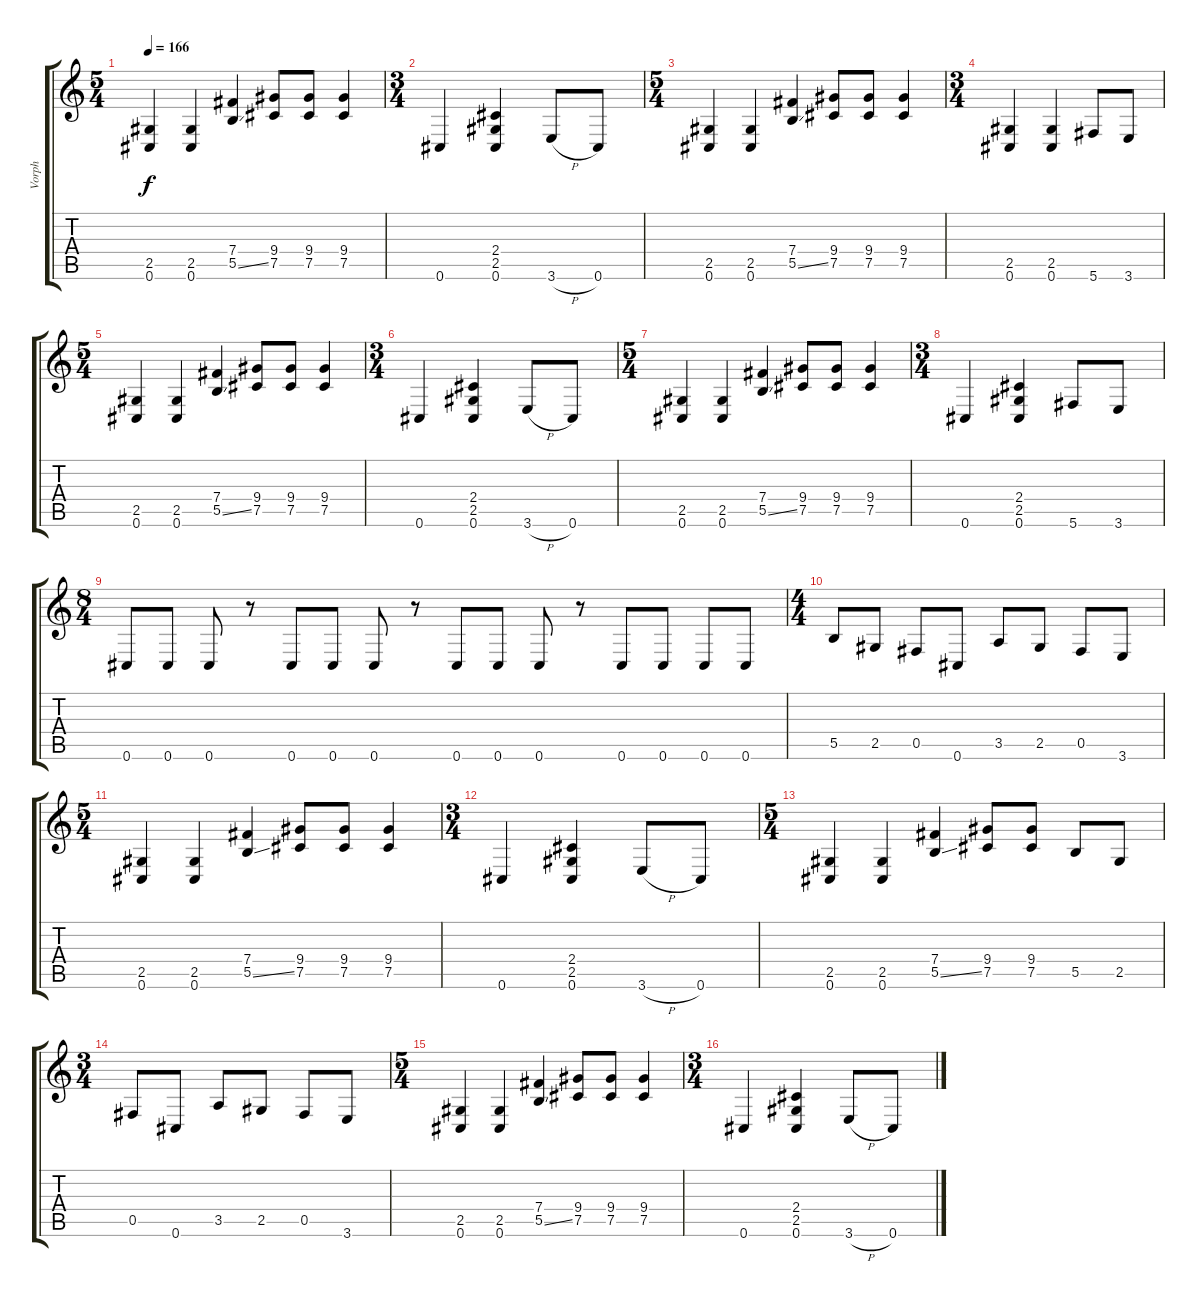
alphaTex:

\track ("Vorph" "Vorph") {instrument distortionguitar}
\staff {score tabs}
\tuning (Db4 Ab3 E3 B2 Gb2 Db2) {hide}
\ts (5 4)
\tempo 166
\clef g2
\ks c
(2.5 0.6).4{dy f} (2.5 0.6).4 (7.4 5.5{ss}).4 (9.4 7.5).8 (9.4 7.5).8 (9.4 7.5).4 |
\ts (3 4)
0.6.4 (2.4 2.5 0.6).4 3.6{h}.8 0.6.8 |
\ts (5 4)
(2.5 0.6).4 (2.5 0.6).4 (7.4 5.5{ss}).4 (9.4 7.5).8 (9.4 7.5).8 (9.4 7.5).4 |
\ts (3 4)
(2.5 0.6).4 (2.5 0.6).4 5.6.8 3.6.8 |
\ts (5 4)
(2.5 0.6).4 (2.5 0.6).4 (7.4 5.5{ss}).4 (9.4 7.5).8 (9.4 7.5).8 (9.4 7.5).4 |
\ts (3 4)
0.6.4 (2.4 2.5 0.6).4 3.6{h}.8 0.6.8 |
\ts (5 4)
(2.5 0.6).4 (2.5 0.6).4 (7.4 5.5{ss}).4 (9.4 7.5).8 (9.4 7.5).8 (9.4 7.5).4 |
\ts (3 4)
0.6.4 (2.4 2.5 0.6).4 5.6.8 3.6.8 |
\ts (8 4)
0.6.8 0.6.8 0.6.8 r.8 0.6.8 0.6.8 0.6.8 r.8 0.6.8 0.6.8 0.6.8 r.8 0.6.8 0.6.8 0.6.8 0.6.8 |
\ts (4 4)
5.5.8 2.5.8 0.5.8 0.6.8 3.5.8 2.5.8 0.5.8 3.6.8 |
\ts (5 4)
(2.5 0.6).4 (2.5 0.6).4 (7.4 5.5{ss}).4 (9.4 7.5).8 (9.4 7.5).8 (9.4 7.5).4 |
\ts (3 4)
0.6.4 (2.4 2.5 0.6).4 3.6{h}.8 0.6.8 |
\ts (5 4)
(2.5 0.6).4 (2.5 0.6).4 (7.4 5.5{ss}).4 (9.4 7.5).8 (9.4 7.5).8 5.5.8 2.5.8 |
\ts (3 4)
0.5.8 0.6.8 3.5.8 2.5.8 0.5.8 3.6.8 |
\ts (5 4)
(2.5 0.6).4 (2.5 0.6).4 (7.4 5.5{ss}).4 (9.4 7.5).8 (9.4 7.5).8 (9.4 7.5).4 |
\ts (3 4)
0.6.4 (2.4 2.5 0.6).4 3.6{h}.8 0.6.8
